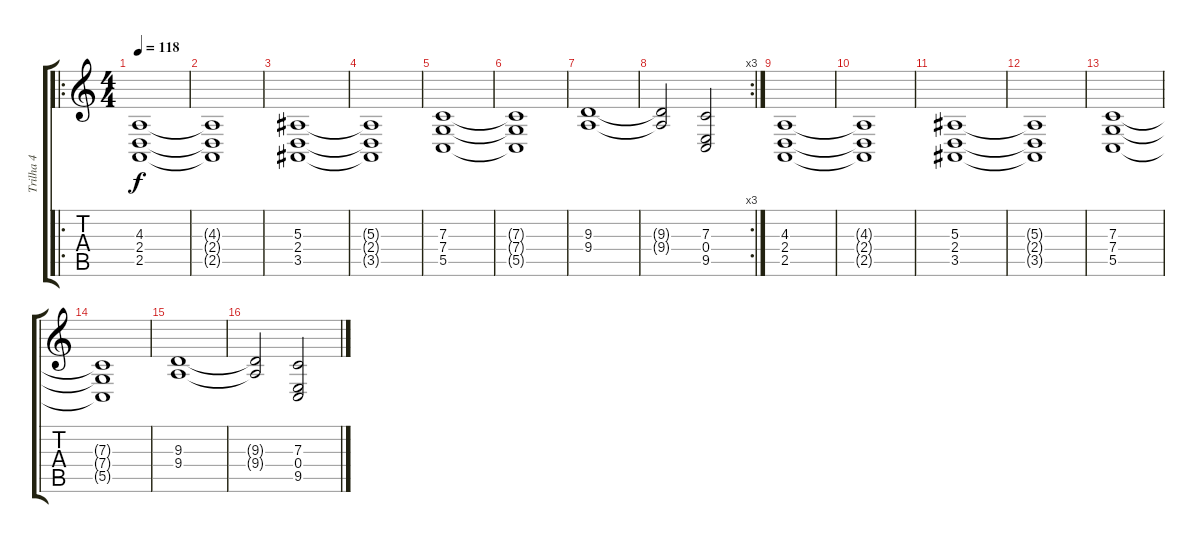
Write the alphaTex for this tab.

\track ("Trilha 4" "Trilha 4") {instrument synthstrings2}
\staff {score tabs}
\tuning (D4 A3 F3 C3 G2 D2) {hide}
\ro
\ts (4 4)
\tempo 118
\clef g2
\ks c
(4.3 2.4 2.5).1{dy f} |
(4.3{t} 2.4{t} 2.5{t}).1 |
(5.3 2.4 3.5).1 |
(5.3{t} 2.4{t} 3.5{t}).1 |
(7.3 7.4 5.5).1 |
(7.3{t} 7.4{t} 5.5{t}).1 |
(9.3 9.4).1 |
\rc 3
(9.3{t} 9.4{t}).2 (7.3 0.4 9.5).2 |
(4.3 2.4 2.5).1 |
(4.3{t} 2.4{t} 2.5{t}).1 |
(5.3 2.4 3.5).1 |
(5.3{t} 2.4{t} 3.5{t}).1 |
(7.3 7.4 5.5).1 |
(7.3{t} 7.4{t} 5.5{t}).1 |
(9.3 9.4).1 |
(9.3{t} 9.4{t}).2 (7.3 0.4 9.5).2
